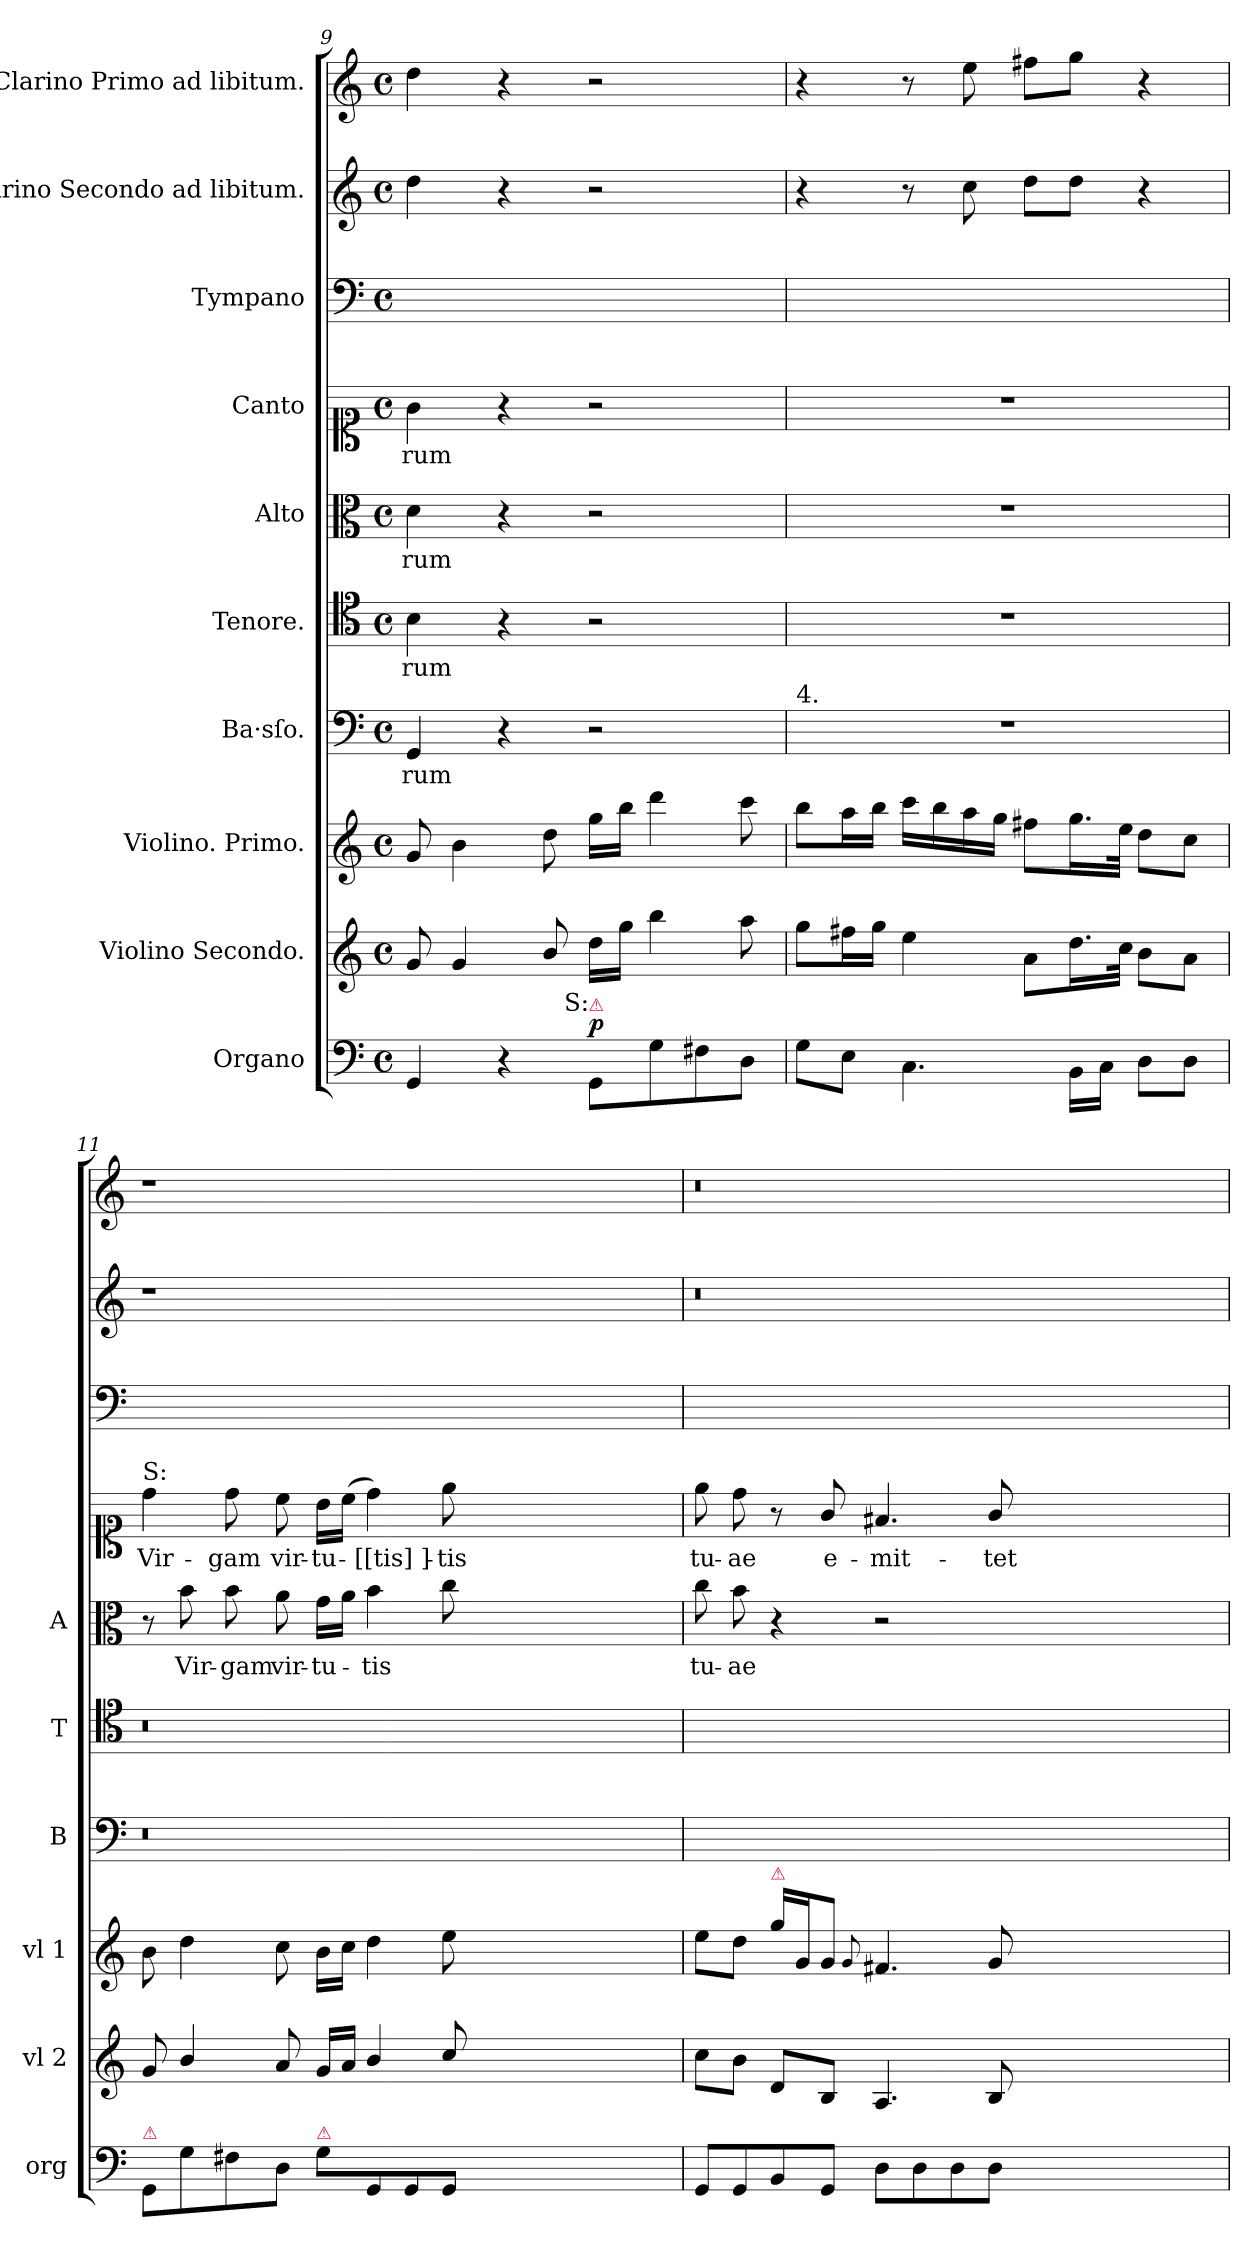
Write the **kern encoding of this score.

**kern	**dynam	**kern	**dynam	**kern	**dynam	**kern	**text	**kern	**text	**kern	**text	**kern	**text	**kern	**kern	**kern
*part10	*part10	*part9	*part9	*part8	*part8	*part7	*part7	*part6	*part6	*part5	*part5	*part4	*part4	*part3	*part2	*part1
*staff10	*staff10	*staff9	*staff9	*staff8	*staff8	*staff7	*staff7	*staff6	*staff6	*staff5	*staff5	*staff4	*staff4	*staff3	*staff2	*staff1
*I"Organo	*	*I"Violino Secondo.	*	*I"Violino. Primo.	*	*I"Ba·sſo.	*	*I"Tenore.	*	*I"Alto	*	*I"Canto	*	*I"Tympano	*I"Clarino Secondo ad libitum.	*I"Clarino Primo ad libitum.
*I'org	*	*I'vl 2	*	*I'vl 1	*	*I'B	*	*I'T	*	*I'A	*	*	*	*	*	*
*clefF4	*	*clefG2	*	*clefG2	*	*clefF4	*	*clefC4	*	*clefC3	*	*clefC1	*	*clefF4	*clefG2	*clefG2
*k[]	*	*k[]	*	*k[]	*	*k[]	*	*k[]	*	*k[]	*	*k[]	*	*k[]	*k[]	*k[]
*C:	*	*C:	*	*C:	*	*C:	*	*C:	*	*C:	*	*C:	*	*C:	*C:	*C:
*M4/4	*	*M4/4	*	*M4/4	*	*M4/4	*	*M4/4	*	*M4/4	*	*M4/4	*	*M4/4	*M4/4	*M4/4
*met(c)	*	*met(c)	*	*met(c)	*	*met(c)	*	*met(c)	*	*met(c)	*	*met(c)	*	*met(c)	*met(c)	*met(c)
=9	=9	=9	=9	=9	=9	=9	=9	=9	=9	=9	=9	=9	=9	=9	=9	=9
4GG/	.	8g/	.	8g/	.	4GG/	-rum	4B\	-rum	4d\	-rum	4g\	-rum	1ryy	4dd\	4dd\
.	.	4g/	.	4b\	.	.	.	.	.	.	.	.	.	.	.	.
4r	.	.	.	.	.	4r	.	4r	.	4r	.	4r	.	.	4r	4r
.	.	8b/	.	8dd\	.	.	.	.	.	.	.	.	.	.	.	.
!LO:TX:a:rj:t=S&colon;	!	!	!	!	!	!	!	!	!	!	!	!	!	!	!	!
!LO:TX:a:color=crimson:t=⚠	!	!	!	!	!	!	!	!	!	!	!	!	!	!	!	!
!	!LO:DY:a	!	!	!	!	!	!	!	!	!	!	!	!	!	!	!
8GG/L	p	16dd\LL	.	16gg\LL	.	2r	.	2r	.	2r	.	2r	.	.	2r	2r
.	.	16gg\JJ	.	16bb\JJ	.	.	.	.	.	.	.	.	.	.	.	.
8G\	.	4bb\	.	4ddd\	.	.	.	.	.	.	.	.	.	.	.	.
8F#X\	.	.	.	.	.	.	.	.	.	.	.	.	.	.	.	.
8D\J	.	8aa\	.	8ccc\	.	.	.	.	.	.	.	.	.	.	.	.
=10	=10	=10	=10	=10	=10	=10	=10	=10	=10	=10	=10	=10	=10	=10	=10	=10
!	!	!	!	!	!	!LO:TX:a:t=4.	!	!	!	!	!	!	!	!	!	!
8G\L	.	8gg\L	.	8bb\L	.	1r	.	1r	.	1r	.	1r	.	1ryy	4r	4r
8E\J	.	16ff#X\L	.	16aa\L	.	.	.	.	.	.	.	.	.	.	.	.
.	.	16gg\JJ	.	16bb\JJ	.	.	.	.	.	.	.	.	.	.	.	.
4.C\	.	4ee\	.	16ccc\LL	.	.	.	.	.	.	.	.	.	.	8r	8r
.	.	.	.	16bb\	.	.	.	.	.	.	.	.	.	.	.	.
.	.	.	.	16aa\	.	.	.	.	.	.	.	.	.	.	8cc\	8ee\
.	.	.	.	16gg\JJ	.	.	.	.	.	.	.	.	.	.	.	.
.	.	8a\L	.	8ff#X\L	.	.	.	.	.	.	.	.	.	.	8dd\L	8ff#X\L
16BB\LL	.	16.dd\L	.	16.gg\L	.	.	.	.	.	.	.	.	.	.	8dd\J	8gg\J
16C\JJ	.	.	.	.	.	.	.	.	.	.	.	.	.	.	.	.
.	.	32cc\JJk	.	32ee\JJk	.	.	.	.	.	.	.	.	.	.	.	.
8D\L	.	8b\L	.	8dd\L	.	.	.	.	.	.	.	.	.	.	4r	4r
8D\J	.	8a\J	.	8cc\J	.	.	.	.	.	.	.	.	.	.	.	.
=11	=11	=11	=11	=11	=11	=11	=11	=11	=11	=11	=11	=11	=11	=11	=11	=11
!	!	!	!	!	!	!	!	!	!	!	!	!LO:TX:a:t=S&colon;	!	!	!	!
!LO:TX:a:color=crimson:t=⚠	!	!	!	!	!	!	!	!	!	!	!	!	!	!	!	!
!	!	!	!	!	!LO:DY:a	!	!	!	!	!	!	!	!	!	!	!
8GG/L	.	8g/	.	8b\	p&colon;	0.r	.	0.r	.	8r	.	4dd\	Vir-	1ryy	1r	1r
!	!	!	!LO:DY:a	!	!	!	!	!	!	!	!	!	!	!	!	!
8G\	.	4b/	P&colon;	4dd\	.	.	.	.	.	8b\	Vir-	.	.	.	.	.
8F#X\	.	.	.	.	.	.	.	.	.	8b\	-gam	8dd\	-gam	.	.	.
8D\J	.	8a/	.	8cc\	.	.	.	.	.	8a\	vir-	8cc\	vir-	.	.	.
!LO:TX:a:color=crimson:t=⚠	!	!	!	!	!	!	!	!	!	!	!	!	!	!	!	!
8G\L	.	16g/LL	.	16b\LL	.	.	.	.	.	16g\LL	-tu-	16b\LL	-tu-	.	.	.
.	.	16a/JJ	.	16cc\JJ	.	.	.	.	.	16a\JJ	.	(16cc\JJ	.	.	.	.
8GG/	.	4b/	.	4dd\	.	.	.	.	.	4b\	-tis	4dd\)	-[[tis]]-	.	.	.
8GG/	.	.	.	.	.	.	.	.	.	.	.	.	.	.	.	.
8GG/J	.	8cc/	.	8ee\	.	.	.	.	.	8cc\	.	8ee\	-tis	.	.	.
0ryy	.	0ryy	.	0ryy	.	.	.	.	.	0ryy	.	0ryy	.	0ryy	0ryy	0ryy
=12	=12	=12	=12	=12	=12	=12	=12	=12	=12	=12	=12	=12	=12	=12	=12	=12
8GG/L	.	8cc\L	.	8ee\L	.	0.ryy	.	0.ryy	.	8cc\	tu-	8ee\	tu-	1ryy	0.r	0.r
8GG/	.	8b\J	.	8dd\J	.	.	.	.	.	8b\	-ae	8dd\	-ae	.	.	.
!	!	!	!	!LO:TX:a:color=crimson:t=⚠	!	!	!	!	!	!	!	!	!	!	!	!
8BB/	.	8d/L	.	16gg\LL	.	.	.	.	.	4r	.	8r	.	.	.	.
.	.	.	.	16g/J	.	.	.	.	.	.	.	.	.	.	.	.
8GG/J	.	8B/J	.	8g/J	.	.	.	.	.	.	.	8g/	e-	.	.	.
.	.	.	.	8qqg/	.	.	.	.	.	.	.	.	.	.	.	.
8D\L	.	4.A/	.	4.f#X/	.	.	.	.	.	2r	.	4.f#X/	-mit-	.	.	.
8D\	.	.	.	.	.	.	.	.	.	.	.	.	.	.	.	.
8D\	.	.	.	.	.	.	.	.	.	.	.	.	.	.	.	.
8D\J	.	8B/	.	8g/	.	.	.	.	.	.	.	8g/	-tet	.	.	.
0ryy	.	0ryy	.	0ryy	.	.	.	.	.	0ryy	.	0ryy	.	0ryy	.	.
=	=	=	=	=	=	=	=	=	=	=	=	=	=	=	=	=
*-	*-	*-	*-	*-	*-	*-	*-	*-	*-	*-	*-	*-	*-	*-	*-	*-
